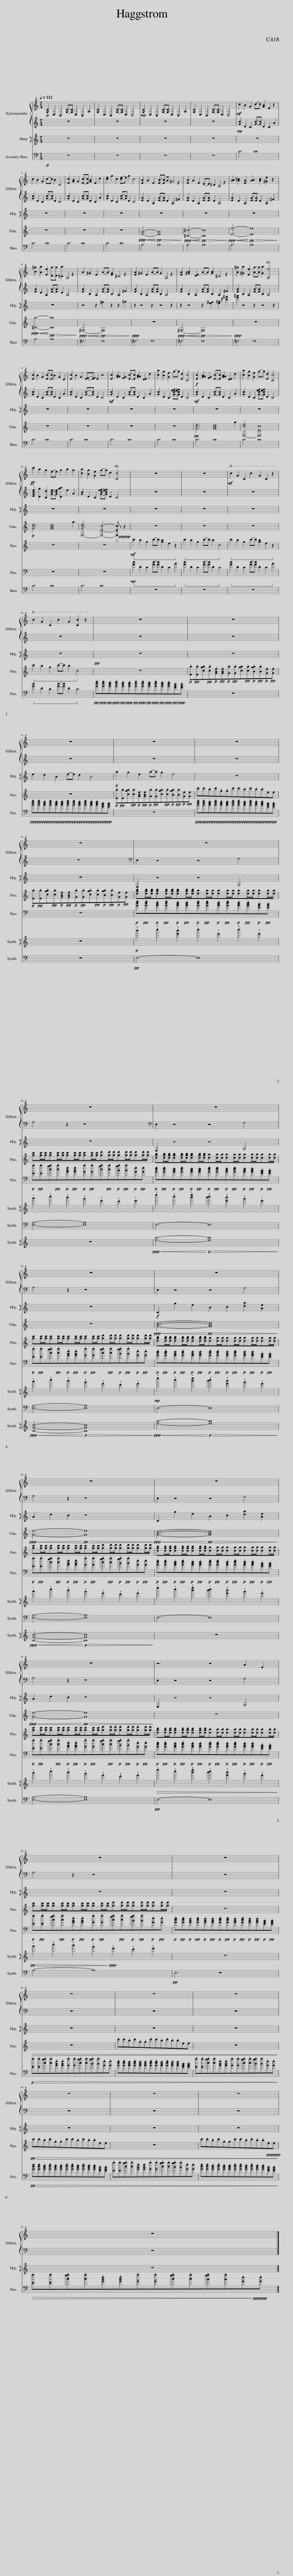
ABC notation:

X:1
%%score { 1 | 2 } 3 ( 4 5 ) 6 7 8 9 10 11
L:1/8
Q:1/4=112
M:7/4
I:linebreak $
K:C
V:1 treble+8
V:2 treble
V:3 treble
V:4 treble
V:5 treble
V:6 treble
V:7 bass
V:8 treble
V:9 bass
V:10 bass transpose=-12
V:11 treble
V:1
!p! [G,C]2 D,2 C,2 [G,C]-[G,C] D,2 C,2 A,2 | [G,C]2 D,2 C,2 [G,C]-[G,C] D,2 C,4 |!mp! [G,C]2 D,2 C,2 [G,C]-[G,C] D,2 C,2 A,2 | [G,C]2 D,2 C,2 [G,C]-[G,C] D,2 C,4 |!mf! c2 B2 G2 c-c [GB]2 E2 z2 |$ %5
 c2 B2 G2 c-c B2 C4 | [Ec]2 [GB]2 G2 [Ec]-[Ec] [GB]2 E2 d2 | [ce]2 g2 c2 [ce-]e g2 c4 | [EB]2 A2 E2 [EB]-[EB] A2 ^G4 | [EB]2 A2 E2 D-D ^C2 A,4 | %10
 [AB]2 [A^c]2 [EA]2 [AB]2 [Ac]2 [^Ge]2 z2 |$ [B^g]2 [Aa]2 [Ee]2 [Dg]-[Dg] [^Ca]2 A,4 | A2 ^G2 E2 A-A [EG]2 ^C4 | [EA]2 ^G2 E2 A-A G2 A,4 | [EA]2 [^GB]2 [DE]2 A-A [GB]2 ^C4 | %15
 [A^g]2 [^Ga]2 [Ee]2 [Ag]-[Ag] [Ga]2 !fermata![A,e]4 |$ [Ec]2 B2 G2 [Ec]-[Ec] B2 G2 D2 | [Ec]2 B2 G2 [EF]-[EF] E2 z4 | [Ec]2 [GAB]2 [FG]2 [Ec]-[Ec] [GAB]2 [DE]2 d2 | [ca]2 [Bg]2 [Ge]2 g-g [Ed]2 [Cc]4 | %20
!f! [Ec]2 [GAB]2 [FG]2 [Ec]-[Ec] [GAB]2 [DE]2 d2 | [ca]2 [Bg]2 [Ge]2 g-g [Ed]2 [Cc]4 |$!ff! c'2 a2 g2 e-e g2 a2 g2 | [ca]2 [Bg]2 [Ge]2 g-g d2 !fermata![Cc]4 | z14 | %25
 z14 |!mf!!8va(! c'2 g2 c2 c'2 g2 c2 z2!8va)! |$!8va(! c'2 g2 c2 c'2 g2 [cc']2 z2!8va)! | z14 | z14 |$ %30
 z14 | z14 | z14 |$ z14 | z14 |$ %35
 z14 | z14 |$ z14 | z14 |$ z14 | %40
 z14 |$ z14 | z6 z4 A2 E2 |$ z14 | z14 |$ %45
 z14 | z14 | z14 |$ z14 | z14 | %50
 z14 |$ z14 |] %52
V:2
 z14 | z14 | z14 | z14 |!mp! [Gc]2 D2 C2 [Gc]-[Gc] D2 C2 A2 |$ %5
 [Gc]2 D2 C2 [Gc]-[Gc] D2 C4 | [Gc]2 D2 C2 [Gc]-[Gc] D2 C2 A2 | [Gc]2 D2 C2 [Gc]-[Gc] D2 C4 | [EA]2 D2 A,2 [EA]-[EA] D2 A,2 ^F2 | [EA]2 D2 A,2 [EA]-[EA] D2 A,4 | %10
 [EA]2 D2 A,2 [EA]-[EA] D2 A,2 ^F2 |$ [EA]2 D2 A,2 [EA]-[EA] D2 A,4 | [EA]2 B,2 A,2 [EA]-[EA] B,2 A,2 ^F2 | [EA]2 B,2 A,2 [EA]-[EA] B,2 A,4 | [EA]2 B,2 A,2 [EA]-[EA] B,2 A,2 ^F2 | %15
 [EA]2 B,2 A,2 [EA]-[EA] B,2 A,4 |$ [Gc]2 D2 C2 [Gc]-[Gc] D2 C2 A2 | [Gc]2 D2 C2 [Gc]-[Gc] D2 C4 |!mf! [Gc]2 D2 C2 [Gc]-[Gc] D2 C2 A2 | [Gc]2 D2 C2 [Gcef]-[Gcef] D2 C4 | %20
!mf! [Gc]2 D2 C2 [Gc]-[Gc] D2 C2 A2 | [Gc]2 D2 C2 [Gcef]-[Gcef] D2 C4 |$ [EGce]2 [Dg]2 [Cd]2 [Gce]-[Gce] [Dga]2 e2 A2 | [Gc]2 D2 C2 [Gcef]-[Gcef] D2 C4 | z14 | %25
 z14 | z14 |$ z14 | z14 | z14 |$ %30
 z14 | z14 | z14 |$ z14 |[K:bass] E,2 z4 z4 G,4 |$ %35
 A,4 z2 z8 |[K:bass] E,2 z4 z4 G,4 |$ A,4 z2 z8 | E,2 z4 z4 G,4 |$ A,4 z2 z8 | %40
 E,2 z4 z4 G,4 |$ A,4 z2 z8 | E,2 z4 z4 G,4 |$ A,4 z2 z8 | z14 |$ %45
 z14 | z14 | z14 |$ z14 | z14 | %50
 z14 |$ z14 |] %52
V:3
 z14 | z14 | z14 | z14 | z14 |$ %5
 z14 | z14 | z14 | z14 | z14 | %10
 z14 |$ z14 | z4 z2 ^f2 z2 z2 ^g2 | z2 z4 z2 z4 z2 | z2 z4 z2 [e^f]2 [e^g]2 [^c'^f']2 | %15
 [e'^g']2 z4 z2 z4 z2 |$ z14 | z14 | z14 | z14 | %20
 z14 | z14 |$ z14 | z14 | z14 | %25
 z14 | z14 |$ z14 |!pp! z14 | z14 |$ %30
 e2 d2 B2 e-e d2 B4 |!p! a2 g2 e2 a-a g2 e4 | z14 |$ z14 | E,2 z4 z4 G,4 |$ %35
 z14 | E,2 z4 z4 G,4 |$ z14 |!f! C2 g2 e2 B2 c2 [da]2 [Ae]2 |$ A2 d2 c2 z8 | %40
 C2 g2 e2 B2 c2 [da]2 [Ae]2 |$ A2 d2 c2 z8 | E,2 z4 z4 G,4 |$ z14 | z14 |$ %45
 z14 | z14 | z14 |$ z14 | z14 | %50
 z14 |$ z14 |] %52
V:4
 z14 | z14 | z14 | z14 | z14 |$ %5
 z14 | z14 | z14 |!ppp!!<(!!<(! [EA]6-!<)!!<)!!pp!!>(! [EA]8!>)! |!ppp!!<(!!<(! [^C^c]6-!<)!!<)!!pp!!>(! [Cc]8!>)! | %10
!ppp!!<(!!<(! [Ee]6-!<)!!<)!!pp!!>(! [Ee]8!>)! |$!ppp!!<(!!<(! [^Ca]6-!<)!!<)!!pp!!>(! [Ca]8!>)! |!ppp!!<(!!<(! ^F,6-!<)!!<)!!pp!!>(! F,8!>)! |!ppp! z14 |!ppp!!<(!!<(! ^F,6-!<)!!<)!!pp!!>(! F,8!>)! | %15
!ppp! z14 |$ z14 | z14 | z14 | z14 | %20
!pp! [Gce]6 [GBd]8 | [E,-ce]6 [E,Ec]8 |$!p! [Gce]6 [GBd]8 | [E,-Gce]6 [E,Ec]4-!>(! [E,Ec]!>)! z z2 | z14 | %25
 z14 | z14 |$ z14 | z14 | z14 |$ %30
 z14 | z14 | z14 |$ z14 | z14 |$ %35
 z14 | z14 |$ z14 |!ppp!!<(! [GBd]6-!<)!!pp!!>(! [GBd]8!>)! |$!ppp!!<(! [Ge]6-!<)!!pp!!>(! [Ge]8!>)! | %40
!ppp!!<(! [GBd]6-!<)!!pp!!>(! [GBd]8!>)! |$!ppp!!<(! [Ge]6-!<)!!pp!!>(! [Ge]8!>)! | z14 |$ z14 | z14 |$ %45
 z14 | z14 | z14 |$ z14 | z14 | %50
 z14 |$ z14 |] %52
V:5
 x14 | x14 | x14 | x14 | x14 |$ %5
 x14 | x14 | x14 | x14 | x14 | %10
 x14 |$ x14 | x14 | x14 | x14 | %15
 x14 |$ x14 | x14 | x14 | x14 | %20
 x12 a2 | x14 |$ x12 a2 | x14 | x14 | %25
 x14 | x14 |$ x14 | x14 | x14 |$ %30
 x14 | x14 | x14 |$ x14 | x14 |$ %35
 x14 | x14 |$ x14 | x14 |$ x14 | %40
 x14 |$ x14 | x14 |$ x14 | x14 |$ %45
 x14 | x14 | x14 |$ x14 | x14 | %50
 x14 |$ x14 |] %52
V:6
 z14 | z14 | z14 | z14 | z14 |$ %5
 z14 | z14 | z14 | z14 | z14 | %10
 z14 |$ z14 | z14 | z14 | z14 | %15
 z14 |$ z14 | z14 | z14 | z14 | %20
 z14 | z14 |$ z14 | z14 |!mf!!ped! c'2 b2 g2 c'-c' [gb]2 e2 z2!ped-up! | %25
!ped! c'2 b2 g2 c'-c' b2 c4!ped-up! |!ped! c'2 b2 g2 c'-c' [gb]2 e2 z2!ped-up! |$!ped! c'2 b2 g2 c'-c' b2 c4!ped-up! | z14 |!p! .[Ea]!pp!.[Ea].[cga]!pp!.[ca]!p!.[GBe]!pp!.[GBe]!p!.[Ga]!pp!.[Ga].[cga]!pp!.[ca]!p!.[Bga]!pp!.[Ba]!p!.[Ge]!pp!.[Ge] |$ %30
 z14 |!p! .[Ea]!pp!.[Ea].[cga]!pp!.[ca]!p!.[GBe]!pp!.[GBe]!p!.[Ga]!pp!.[Ga].[cga]!pp!.[ca]!p!.[Bga]!pp!.[Ba]!p!.[Ge]!pp!.[Ge] | .c'.c'.b.c'.g.g.c'.c'.b.c'.b.b.e.e |$!p! .[Ea]!pp!.[Ea].[cga]!pp!.[ca]!p!.[GBe]!pp!.[GBe]!p!.[Ga]!pp!.[Ga].[cga]!pp!.[ca]!p!.[Bga]!pp!.[Ba]!p!.[Ge]!pp!.[Ge] | [dgb][dgb]/[dgb]/[dgb][dgb]/[dgb]/[dgb][dgb]/[dgb]/[da][da]/[da]/[da][da]/[da]/[da][da]/[da]/[da][da]/[da]/ |$ %35
 [gc'][gc']/[gc']/[gc'][gc']/[gc']/[gc'][gc']/[gc']/[gc'][gc']/[gc']/[gd'][gd']/[gd']/[gd'][gd']/[gd']/[gd'][gd']/[gd']/ | [dgb][dgb]/[dgb]/[dgb][dgb]/[dgb]/[dgb][dgb]/[dgb]/[da][da]/[da]/[da][da]/[da]/[da][da]/[da]/[da][da]/[da]/ |$ [gc'][gc']/[gc']/[gc'][gc']/[gc']/[gc'][gc']/[gc']/[gc'][gc']/[gc']/[gd'][gd']/[gd']/[gd'][gd']/[gd']/[gd'][gd']/[gd']/ | [dgb][dgb]/[dgb]/[dgb][dgb]/[dgb]/[dgb][dgb]/[dgb]/[da][da]/[da]/[da][da]/[da]/[da][da]/[da]/[da][da]/[da]/ |$ [gc'][gc']/[gc']/[gc'][gc']/[gc']/[gc'][gc']/[gc']/[gc'][gc']/[gc']/[gd'][gd']/[gd']/[gd'][gd']/[gd']/[gd'][gd']/[gd']/ | %40
 [dgb][dgb]/[dgb]/[dgb][dgb]/[dgb]/[dgb][dgb]/[dgb]/[da][da]/[da]/[da][da]/[da]/[da][da]/[da]/[da][da]/[da]/ |$ [gc'][gc']/[gc']/[gc'][gc']/[gc']/[gc'][gc']/[gc']/[gc'][gc']/[gc']/[gd'][gd']/[gd']/[gd'][gd']/[gd']/[gd'][gd']/[gd']/ | [dgb][dgb]/[dgb]/[dgb][dgb]/[dgb]/[dgb][dgb]/[dgb]/[da][da]/[da]/[da][da]/[da]/[da][da]/[da]/[da][da]/[da]/ |$ [gc'][gc']/[gc']/[gc'][gc']/[gc']/[gc'][gc']/[gc']/[gc'][gc']/[gc']/[gd'][gd']/[gd']/[gd'][gd']/[gd']/[gd'][gd']/[gd']/ | z14 |$ %45
!>(! z14 | .c'.c'.b.c'.g.g.c'.c'.b.c'.b.b.e.e | z14!>)! |$!pp!!>(! .c'.c'.b.c'.g.g.c'.c'.b.c'.b.b.e.e | z14 | %50
 .c'.c'.b.c'.g.g.c'.c'.b.c'.b.b.e.e!>)! |$ z14 |] %52
V:7
 z14 | z14 | z14 | z14 | z14 |$ %5
 z14 | z14 | z14 | z14 | z14 | %10
 z14 |$ z14 | z14 | z14 | z14 | %15
 z14 |$ z14 | z14 | z14 | z14 | %20
 z14 | z14 |$ z14 | z14 |!mp!!ped! [Gc]2 D2 C2 [Gc]-[Gc] D2 C2 A2!ped-up! | %25
!ped! [Gc]2 D2 C2 [Gc]-[Gc] D2 C4!ped-up! |!ped! [Gc]2 D2 C2 [Gc]-[Gc] D2 C2 A2!ped-up! |$!ped! [Gc]2 D2 C2 [Gc]-[Gc] D2 C4!ped-up! |!pp! .[Gce]!ppp!.[Gce]!pp!.[GBd]!ppp!.[Gce]!pp!.[GBd]!ppp!.[GBd]!pp!.[Gce]!ppp!.[Gce]!pp!.[GBd]!ppp!.[Gce]!pp!.[GBd]!ppp!.[GBd]!pp!.[EGB]!ppp!.[EGB] | z14 |$ %30
!pp! .[Gce]!ppp!.[Gce]!pp!.[GBd]!ppp!.[Gce]!pp!.[GBd]!ppp!.[GBd]!pp!.[Gce]!ppp!.[Gce]!pp!.[GBd]!ppp!.[Gce]!pp!.[GBd]!ppp!.[GBd]!pp!.[EGB]!ppp!.[EGB] | z14 |!pp! .[Gce]!ppp!.[Gce]!pp!.[GBd]!ppp!.[Gce]!pp!.[GBd]!ppp!.[GBd]!pp!.[Gce]!ppp!.[Gce]!pp!.[GBd]!ppp!.[Gce]!pp!.[GBd]!ppp!.[GBd]!pp!.[EGB]!ppp!.[EGB] |$ z14 |!p! .[Gce]!pp!.[Gce]!p!.[GBd]!pp!.[Gce]!p!.[GBd]!pp!.[GBd]!p!.[Gce]!pp!.[Gce]!p!.[GBd]!pp!.[Gce]!p!.[GBd]!pp!.[GBd]!p!.[EGB]!pp!.[EGB] |$ %35
!p! .[Ea]!pp!.[Ea].[cga]!pp!.[ca]!p!.[GBe]!pp!.[GBe]!p!.[Ga]!pp!.[Ga].[cga]!pp!.[ca]!p!.[Bga]!pp!.[Ba]!p!.[Ge]!pp!.[Ge] |!p! .[Gce]!pp!.[Gce]!p!.[GBd]!pp!.[Gce]!p!.[GBd]!pp!.[GBd]!p!.[Gce]!pp!.[Gce]!p!.[GBd]!pp!.[Gce]!p!.[GBd]!pp!.[GBd]!p!.[EGB]!pp!.[EGB] |$!p! .[Ea]!pp!.[Ea].[cga]!pp!.[ca]!p!.[GBe]!pp!.[GBe]!p!.[Ga]!pp!.[Ga].[cga]!pp!.[ca]!p!.[Bga]!pp!.[Ba]!p!.[Ge]!pp!.[Ge] |!p! .[Gce]!pp!.[Gce]!p!.[GBd]!pp!.[Gce]!p!.[GBd]!pp!.[GBd]!p!.[Gce]!pp!.[Gce]!p!.[GBd]!pp!.[Gce]!p!.[GBd]!pp!.[GBd]!p!.[EGB]!pp!.[EGB] |$!p! .[Ea]!pp!.[Ea].[cga]!pp!.[ca]!p!.[GBe]!pp!.[GBe]!p!.[Ga]!pp!.[Ga].[cga]!pp!.[ca]!p!.[Bga]!pp!.[Ba]!p!.[Ge]!pp!.[Ge] | %40
!p! .[Gce]!pp!.[Gce]!p!.[GBd]!pp!.[Gce]!p!.[GBd]!pp!.[GBd]!p!.[Gce]!pp!.[Gce]!p!.[GBd]!pp!.[Gce]!p!.[GBd]!pp!.[GBd]!p!.[EGB]!pp!.[EGB] |$!p! .[Ea]!pp!.[Ea].[cga]!pp!.[ca]!p!.[GBe]!pp!.[GBe]!p!.[Ga]!pp!.[Ga].[cga]!pp!.[ca]!p!.[Bga]!pp!.[Ba]!p!.[Ge]!pp!.[Ge] |!p! .[Gce]!pp!.[Gce]!p!.[GBd]!pp!.[Gce]!p!.[GBd]!pp!.[GBd]!p!.[Gce]!pp!.[Gce]!p!.[GBd]!pp!.[Gce]!p!.[GBd]!pp!.[GBd]!p!.[EGB]!pp!.[EGB] |$!p! .[Ea]!pp!.[Ea].[cga]!pp!.[ca]!p!.[GBe]!pp!.[GBe]!p!.[Ga]!pp!.[Ga].[cga]!pp!.[ca]!p!.[Bga]!pp!.[Ba]!p!.[Ge]!pp!.[Ge] |!p! .[Gce]!pp!.[Gce]!p!.[GBd]!pp!.[Gce]!p!.[GBd]!pp!.[GBd]!p!.[Gce]!pp!.[Gce]!p!.[GBd]!pp!.[Gce]!p!.[GBd]!pp!.[GBd]!p!.[EGB]!pp!.[EGB] |$ %45
!p!!>(! .[Ea].[Ea].[cga].[ca].[GBe].[GBe].[Ga].[Ga].[cga].[ca].[Bga].[Ba].[Ge].[Ge] | .[Gce].[Gce].[GBd].[Gce].[GBd].[GBd].[Gce].[Gce].[GBd].[Gce].[GBd].[GBd].[EGB].[EGB] | .[Ea].[Ea].[cga].[ca].[GBe].[GBe].[Ga].[Ga].[cga].[ca].[Bga].[Ba].[Ge].[Ge]!>)! |$!pp!!>(! .[Gce].[Gce].[GBd].[Gce].[GBd].[GBd].[Gce].[Gce].[GBd].[Gce].[GBd].[GBd].[EGB].[EGB] | .[Ea].[Ea].[cga].[ca].[GBe].[GBe].[Ga].[Ga].[cga].[ca].[Bga].[Ba].[Ge].[Ge] | %50
 .[Gce].[Gce].[GBd].[Gce].[GBd].[GBd].[Gce].[Gce].[GBd].[Gce].[GBd].[GBd].[EGB].[EGB]!>)! |$!>(! .[Ea].[Ea].[cga].[ca].[GBe].[GBe].[Ga].[Ga].[cga].[ca].[Bga].[Ba].[Ge].[Ge]!>)! |] %52
V:8
 z14 | z14 | z14 | z14 | z14 |$ %5
 z14 | z14 | z14 | z14 | z14 | %10
 z14 |$ z14 | z14 | z14 | z14 | %15
 z14 |$ z14 | z14 | z14 | z14 | %20
 z14 | z14 |$ z14 | z14 | z14 | %25
 z14 | z14 |$ z14 | z14 | z14 |$ %30
 z14 | z14 | z14 |$ z14 |!p! !wedge!.b'2 !wedge!.c''2 !wedge!.[e'b']2 !wedge!.c''2 !wedge!.e'2 !wedge!.c''2 !wedge!.e'2 |$ %35
 !wedge!a'2 !wedge!c''2 !wedge!b'2 !wedge!g'2 !wedge!e'2 !wedge!d'2 !wedge!e'2 | !wedge!e''2 !wedge!c''2 !wedge![b'e'']2 !wedge![b'c'']2 !wedge![e'b']2 !wedge!g'2 !wedge!e'2 |$ !wedge!a'2 !wedge!c''2 !wedge!b'2 !wedge!g'2 !wedge!e'2 !wedge!d'2 !wedge!e'2 |!mp! !wedge!e''2 !wedge!c''2 !wedge![b'e'']2 !wedge![b'c'']2 !wedge![e'b']2 !wedge!g'2 !wedge!e'2 |$ !wedge!a'2 !wedge!c''2 !wedge!b'2 !wedge!g'2 !wedge!e'2 !wedge!d'2 !wedge!e'2 | %40
 !wedge!e''2 !wedge!c''2 !wedge![b'e'']2 !wedge![b'c'']2 !wedge![e'b']2 !wedge!g'2 !wedge!e'2 |$ !wedge!a'2 !wedge!c''2 !wedge!b'2 !wedge!g'2 !wedge!e'2 !wedge!d'2 !wedge!e'2 |!>(! !wedge!e''2 !wedge!c''2 !wedge![b'e'']2 !wedge![b'c'']2 !wedge![e'b']2 !wedge!g'2 !wedge!e'2!>)! |$!pp!!>(! !wedge!a'2 !wedge!c''2 !wedge!b'2 !wedge!g'2!>)!!ppp! !wedge!e'2 !wedge!d'2 !wedge!e'2 | z14 |$ %45
 z14 | z14 | z14 |$ z14 | z14 | %50
 z14 |$ z14 |] %52
V:9
 z14 | z14 | z14 | z14 | z14 |$ %5
 z14 | z14 | z14 | z14 | z14 | %10
 z14 |$ z14 | z14 | z14 | z14 | %15
 z14 |$ z14 | z14 | z14 | z14 | %20
 z14 | z14 |$ z14 | z14 | z14 | %25
 z14 | z14 |$ z14 | z14 | z14 |$ %30
 z14 | z14 | z14 |$ z14 |!pp! E,6- E,8 |$ %35
 [E,A,]6- [E,A,]8 | E,6- E,8 |$ [E,A,]6- [E,A,]8 | E,6- E,8 |$ [E,A,]6- [E,A,]8 | %40
 E,6- E,8 |$ [E,A,]6- [E,A,]8 |!pp! E,6- E,8 |$ A,6- A,8 |!pp! E,6 z8 |$ %45
 z14 | z14 | z14 |$ z14 | z14 | %50
 z14 |$ z14 |] %52
V:10
!p! z14 | z14 | z14 | z14 | C6 C8 |$ %5
 C6 C8 | C6 C8 | C6 C8 | A,6 A,8 | A,6 A,8 | %10
 A,6 A,8 |$ A,6 A,8 | ^F,6 F,8 | ^F,6 F,8 | ^F,6 F,8 | %15
 ^F,6 F,8 |$ C6 C8 | C6 C8 | C6 C8 | C6 C8 | %20
 C6 C8 | C6 C8 |$ C6 C8 | C6 C8 | z14 | %25
 z14 | z14 |$ z14 | z14 | z14 |$ %30
 z14 | z14 | z14 |$ z14 | z14 |$ %35
 z14 | z14 |$ z14 | z14 |$ z14 | %40
 z14 |$ z14 | z14 |$ z14 | z14 |$ %45
 z14 | z14 | z14 |$ z14 | z14 | %50
 z14 |$ z14 |] %52
V:11
 z14 | z14 | z14 | z14 | z14 |$ %5
 z14 | z14 | z14 | z14 | z14 | %10
 z14 |$ z14 | z14 | z14 | z14 | %15
 z14 |$ z14 | z14 | z14 | z14 | %20
 z14 | z14 |$ z14 | z14 | z14 | %25
 z14 | z14 |$ z14 | z14 | z14 |$ %30
 z14 | z14 | z14 |$ z14 | z14 |$ %35
 z14 |!ppp!!<(! [ea]6-!<)!!p!!>(! [ea]8!>)! |$!ppp!!<(! [CGc]6-!<)!!p!!>(! [CGc]8!>)! |!ppp!!<(! [ea]6-!<)!!p!!>(! [ea]8!>)! |$!ppp!!<(! [CGc]6-!<)!!p!!>(! [CGc]8!>)! | %40
 z14 |$ z14 | z14 |$ z14 | z14 |$ %45
 z14 | z14 | z14 |$ z14 | z14 | %50
 z14 |$ z14 |] %52
